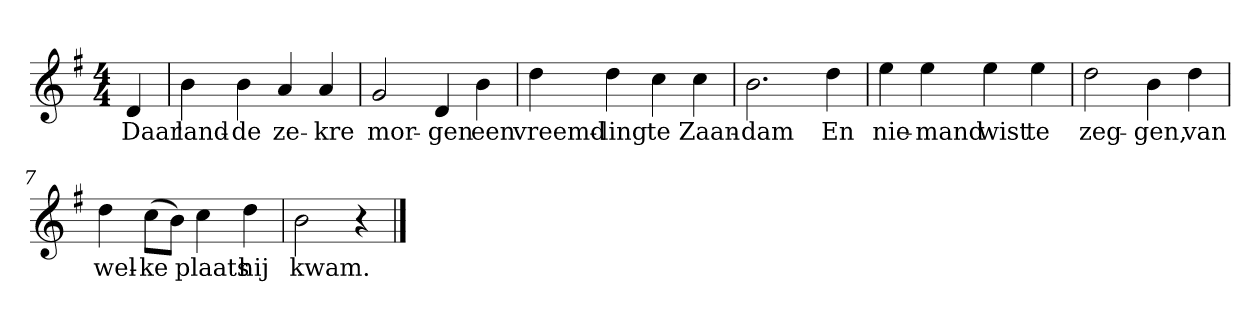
**kern	**text
*part1	*part1
*staff1	*staff1
*clefG2	*
*k[f#]	*
*G:	*
*M4/4	*
*MM120	*
=	=
4d	Daar
=1	=1
4b	land-
4b	-de
4a	ze-
4a	-kre
=2	=2
2g	mor-
4d	-gen
4b	een
=3	=3
4dd	vreemd-
4dd	-ling
4cc	te
4cc	Zaan-
=4	=4
2.b	-dam
4dd	En
=5	=5
4ee	nie-
4ee	-mand
4ee	wist
4ee	te
=6	=6
2dd	zeg-
4b	-gen,
4dd	van
=7	=7
4dd	wel-
(8cc\L	-ke
8b\J)	.
4cc	plaats
4dd	hij
=8	=8
2b	kwam.
4r	.
==	==
*-	*-
